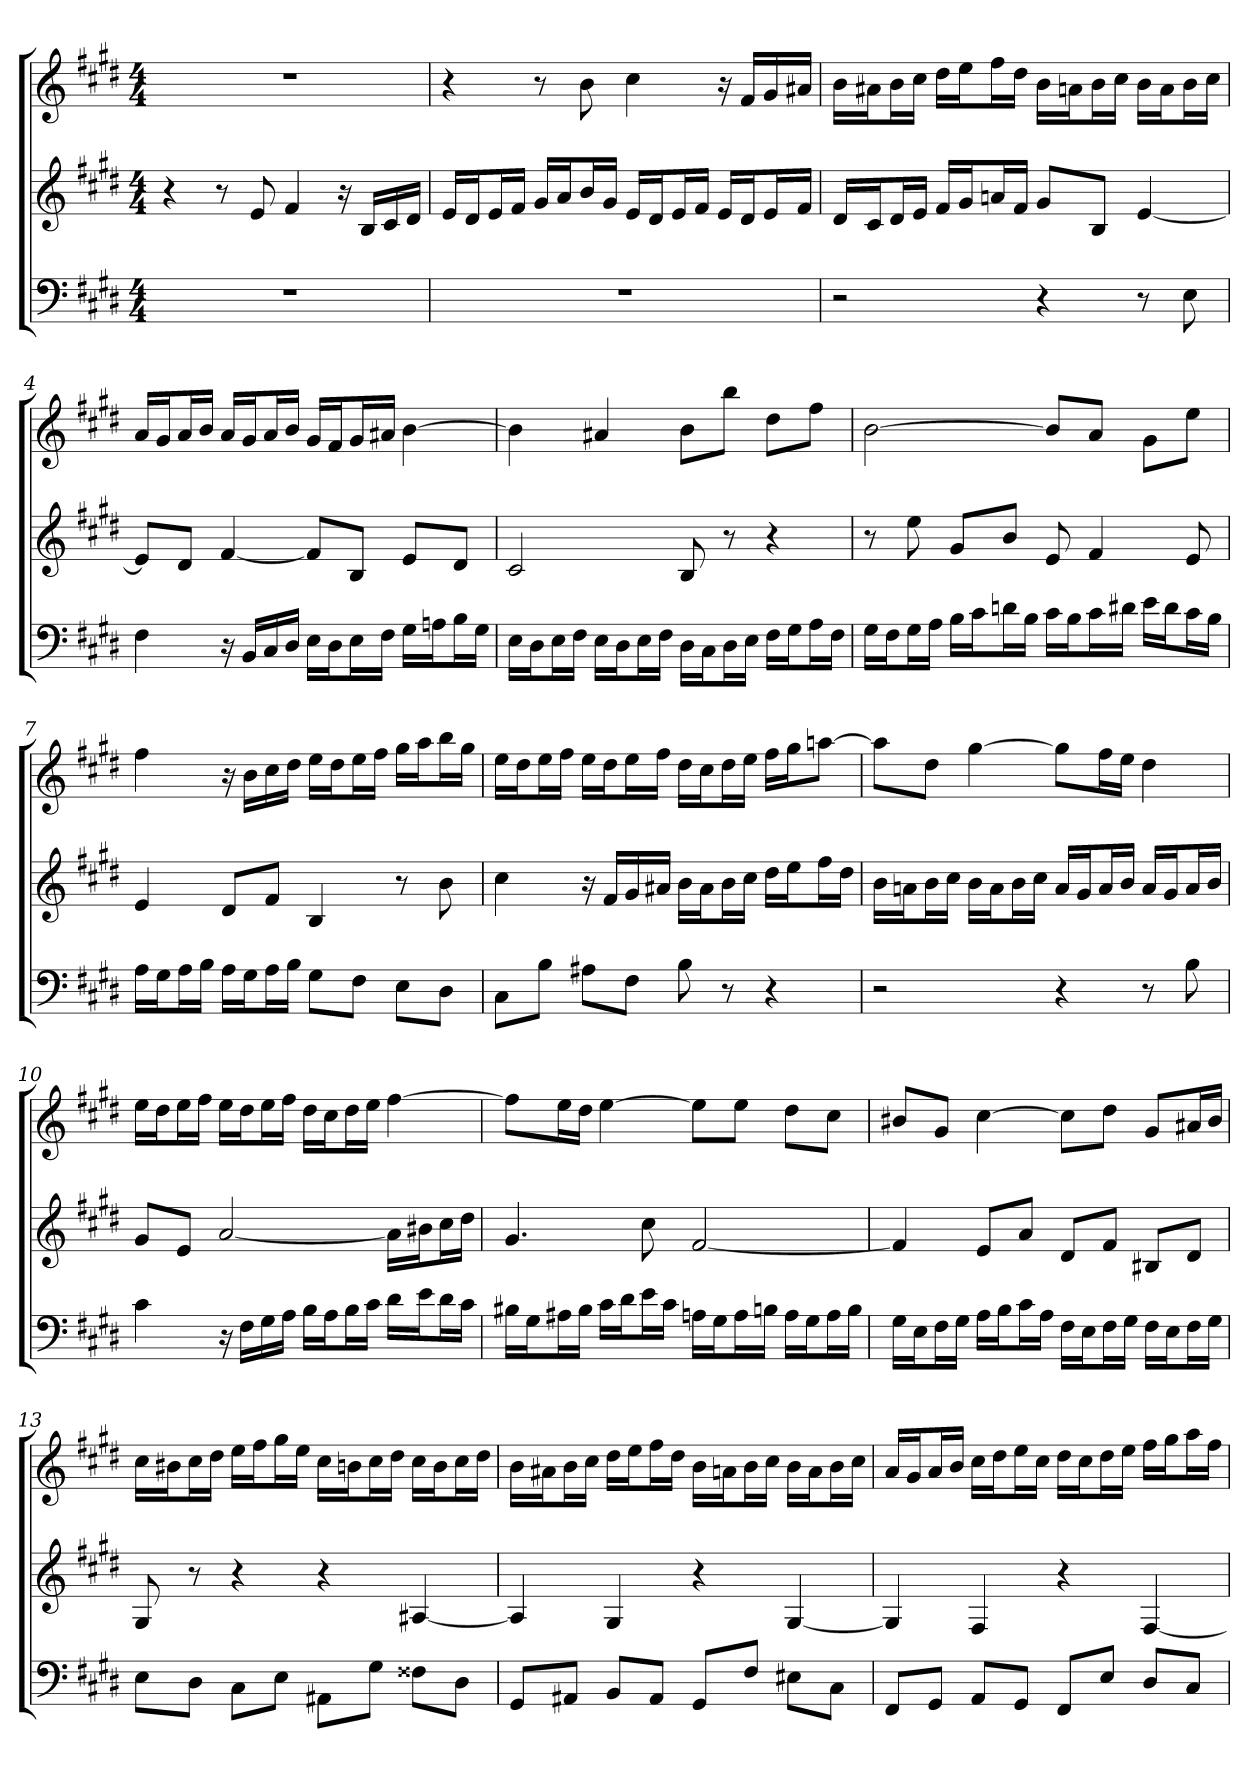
**kern	**kern	**kern
*part3	*part2	*part1
*staff3	*staff2	*staff1
*clefF4	*clefG2	*clefG2
*k[f#c#g#d#]	*k[f#c#g#d#]	*k[f#c#g#d#]
*E:	*E:	*E:
*M4/4	*M4/4	*M4/4
=1	=1	=1
1r	4r	1r
.	8r	.
.	8e	.
.	4f#	.
.	16r	.
.	16B/LL	.
.	16c#/	.
.	16d#/JJ	.
=2	=2	=2
1r	16e/LL	4r
.	16d#/J	.
.	16e/L	.
.	16f#/JJ	.
.	16g#/LL	8r
.	16a/J	.
.	16b/L	8b
.	16g#/JJ	.
.	16e/LL	4cc#
.	16d#/J	.
.	16e/L	.
.	16f#/JJ	.
.	16e/LL	16r
.	16d#/J	16f#/LL
.	16e/L	16g#/
.	16f#/JJ	16a#X/JJ
=3	=3	=3
2r	16d#/LL	16b\LL
.	16c#/J	16a#X\J
.	16d#/L	16b\L
.	16e/JJ	16cc#\JJ
.	16f#/LL	16dd#\LL
.	16g#/J	16ee\J
.	16an/L	16ff#\L
.	16f#/JJ	16dd#\JJ
4r	8g#/L	16b\LL
.	.	16an\J
.	8B/J	16b\L
.	.	16cc#\JJ
8r	[4e	16b\LL
.	.	16a\J
8E	.	16b\L
.	.	16cc#\JJ
=4	=4	=4
4F#	8e/L]	16a/LL
.	.	16g#/J
.	8d#/J	16a/L
.	.	16b/JJ
16r	[4f#	16a/LL
16BB/LL	.	16g#/J
16C#/	.	16a/L
16D#/JJ	.	16b/JJ
16E\LL	8f#/L]	16g#/LL
16D#\J	.	16f#/J
16E\L	8B/J	16g#/L
16F#\JJ	.	16a#X/JJ
16G#\LL	8e/L	[4b
16An\J	.	.
16B\L	8d#/J	.
16G#\JJ	.	.
=5	=5	=5
16E\LL	2c#	4b]
16D#\J	.	.
16E\L	.	.
16F#\JJ	.	.
16E\LL	.	4a#X
16D#\J	.	.
16E\L	.	.
16F#\JJ	.	.
16D#\LL	8B	8b\L
16C#\J	.	.
16D#\L	8r	8bb\J
16E\JJ	.	.
16F#\LL	4r	8dd#\L
16G#\J	.	.
16A\L	.	8ff#\J
16F#\JJ	.	.
=6	=6	=6
16G#\LL	8r	[2b
16F#\J	.	.
16G#\L	8ee	.
16A\JJ	.	.
16B\LL	8g#/L	.
16c#\J	.	.
16dn\L	8b/J	.
16B\JJ	.	.
16c#\LL	8e	8b/L]
16B\J	.	.
16c#\L	4f#	8a/J
16d#X\JJ	.	.
16e\LL	.	8g#\L
16d#\J	.	.
16c#\L	8e	8ee\J
16B\JJ	.	.
=7	=7	=7
16A\LL	4e	4ff#
16G#\J	.	.
16A\L	.	.
16B\JJ	.	.
16A\LL	8d#/L	16r
16G#\J	.	16b\LL
16A\L	8f#/J	16cc#\
16B\JJ	.	16dd#\JJ
8G#\L	4B	16ee\LL
.	.	16dd#\J
8F#\J	.	16ee\L
.	.	16ff#\JJ
8E\L	8r	16gg#\LL
.	.	16aa\J
8D#\J	8b	16bb\L
.	.	16gg#\JJ
=8	=8	=8
8C#\L	4cc#	16ee\LL
.	.	16dd#\J
8B\J	.	16ee\L
.	.	16ff#\JJ
8A#X\L	16r	16ee\LL
.	16f#/LL	16dd#\J
8F#\J	16g#/	16ee\L
.	16a#X/JJ	16ff#\JJ
8B	16b\LL	16dd#\LL
.	16a#\J	16cc#\J
8r	16b\L	16dd#\L
.	16cc#\JJ	16ee\JJ
4r	16dd#\LL	16ff#\LL
.	16ee\J	16gg#\J
.	16ff#\L	[8aan\J
.	16dd#\JJ	.
=9	=9	=9
2r	16b\LL	8aa\L]
.	16an\J	.
.	16b\L	8dd#\J
.	16cc#\JJ	.
.	16b\LL	[4gg#
.	16a\J	.
.	16b\L	.
.	16cc#\JJ	.
4r	16a/LL	8gg#\L]
.	16g#/J	.
.	16a/L	16ff#\L
.	16b/JJ	16ee\JJ
8r	16a/LL	4dd#
.	16g#/J	.
8B	16a/L	.
.	16b/JJ	.
=10	=10	=10
4c#	8g#/L	16ee\LL
.	.	16dd#\J
.	8e/J	16ee\L
.	.	16ff#\JJ
16r	[2a	16ee\LL
16F#\LL	.	16dd#\J
16G#\	.	16ee\L
16A\JJ	.	16ff#\JJ
16B\LL	.	16dd#\LL
16A\J	.	16cc#\J
16B\L	.	16dd#\L
16c#\JJ	.	16ee\JJ
16d#\LL	16a\LL]	[4ff#
16e\J	16b#X\J	.
16d#\L	16cc#\L	.
16c#\JJ	16dd#\JJ	.
=11	=11	=11
16B#X\LL	4.g#	8ff#\L]
16G#\J	.	.
16A#X\L	.	16ee\L
16B#\JJ	.	16dd#\JJ
16c#\LL	.	[4ee
16d#\J	.	.
16e\L	8cc#	.
16c#\JJ	.	.
16An\LL	[2f#	8ee\L]
16G#\J	.	.
16A\L	.	8ee\J
16Bn\JJ	.	.
16A\LL	.	8dd#\L
16G#\J	.	.
16A\L	.	8cc#\J
16B\JJ	.	.
=12	=12	=12
16G#\LL	4f#]	8b#X/L
16E\J	.	.
16F#\L	.	8g#/J
16G#\JJ	.	.
16A\LL	8e/L	[4cc#
16B\J	.	.
16c#\L	8a/J	.
16A\JJ	.	.
16F#\LL	8d#/L	8cc#\L]
16E\J	.	.
16F#\L	8f#/J	8dd#\J
16G#\JJ	.	.
16F#\LL	8B#X/L	8g#/L
16E\J	.	.
16F#\L	8d#/J	16a#X/L
16G#\JJ	.	16b#/JJ
=13	=13	=13
8E\L	8G#	16cc#\LL
.	.	16b#X\J
8D#\J	8r	16cc#\L
.	.	16dd#\JJ
8C#\L	4r	16ee\LL
.	.	16ff#\J
8E\J	.	16gg#\L
.	.	16ee\JJ
8AA#X\L	4r	16cc#\LL
.	.	16bn\J
8G#\J	.	16cc#\L
.	.	16dd#\JJ
8F##X\L	[4A#X	16cc#\LL
.	.	16b\J
8D#\J	.	16cc#\L
.	.	16dd#\JJ
=14	=14	=14
8GG#/L	4A#]	16b\LL
.	.	16a#X\J
8AA#X/J	.	16b\L
.	.	16cc#\JJ
8BB/L	4G#	16dd#\LL
.	.	16ee\J
8AA#/J	.	16ff#\L
.	.	16dd#\JJ
8GG#/L	4r	16b\LL
.	.	16an\J
8F#/J	.	16b\L
.	.	16cc#\JJ
8E#X\L	[4G#	16b\LL
.	.	16a\J
8C#\J	.	16b\L
.	.	16cc#\JJ
=15	=15	=15
8FF#/L	4G#]	16a/LL
.	.	16g#/J
8GG#/J	.	16a/L
.	.	16b/JJ
8AA/L	4F#	16cc#\LL
.	.	16dd#\J
8GG#/J	.	16ee\L
.	.	16cc#\JJ
8FF#/L	4r	16dd#\LL
.	.	16cc#\J
8E/J	.	16dd#\L
.	.	16ee\JJ
8D#/L	[4F#	16ff#\LL
.	.	16gg#\J
8C#/J	.	16aa\L
.	.	16ff#\JJ
=	=	=
*-	*-	*-
